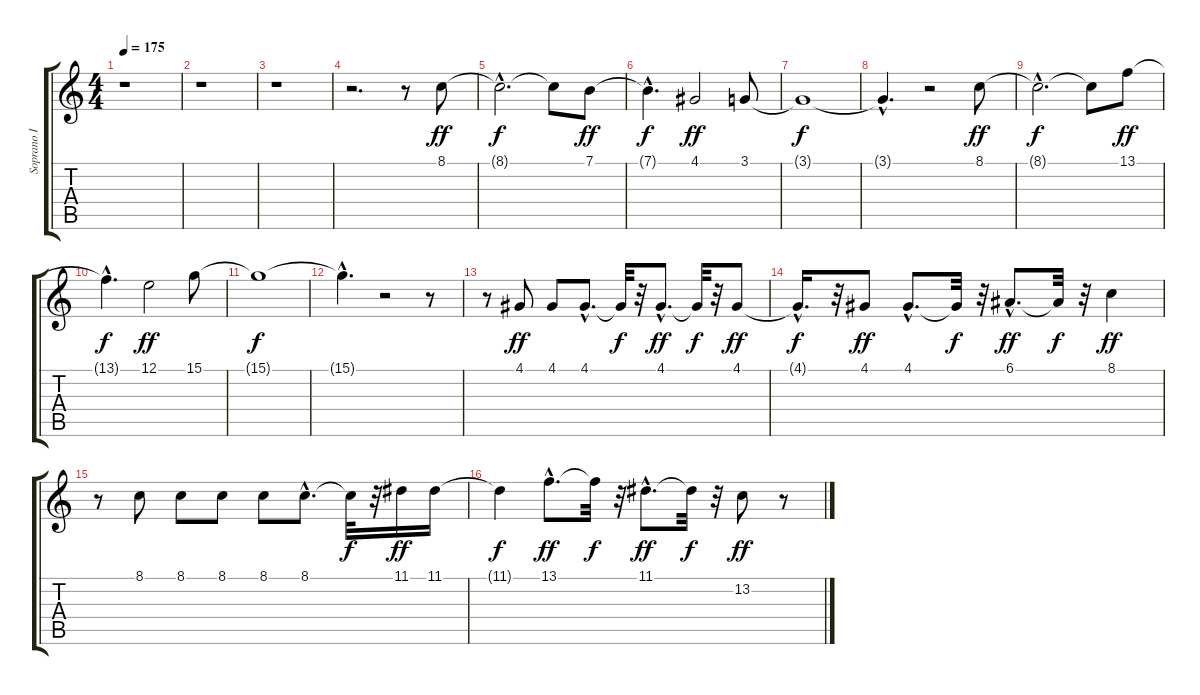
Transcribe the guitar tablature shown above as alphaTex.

\track ("Soprano I" "Soprano I") {instrument lead6voice}
\staff {score tabs}
\tuning (E4 B3 G3 D3 A2 E2) {hide}
\ts (4 4)
\tempo 175
\clef g2
\ks c
r.1{dy f} |
r.1 |
r.1 |
r.2{d} r.8 8.1.8{dy ff} |
8.1{hac t}.2{d dy f} 8.1{t}.8 7.1.8{dy ff} |
7.1{hac t}.4{d dy f} 4.1.2{dy ff} 3.1.8 |
3.1{t}.1{dy f} |
3.1{hac t}.4{d} r.2 8.1.8{dy ff} |
8.1{hac t}.2{d dy f} 8.1{t}.8 13.1.8{dy ff} |
13.1{hac t}.4{d dy f} 12.1.2{dy ff} 15.1.8 |
15.1{t}.1{dy f} |
15.1{hac t}.4{d} r.2 r.8 |
r.8 4.1.8{dy ff} 4.1.8 4.1{hac}.8{d} 4.1{t}.32{dy f} r.32 4.1{hac}.8{d dy ff} 4.1{t}.32{dy f} r.32 4.1.8{dy ff} |
4.1{hac t}.16{d dy f} r.32 4.1.8{dy ff} 4.1{hac}.8{d} 4.1{t}.32{dy f} r.32 6.1{hac}.8{d dy ff} 6.1{t}.32{dy f} r.32 8.1.4{dy ff} |
r.8 8.1.8 8.1.8 8.1.8 8.1.8 8.1{hac}.8{d} 8.1{t}.32{dy f} r.32 11.1.16{dy ff} 11.1.16 |
11.1{t}.4{dy f} 13.1{hac}.8{d dy ff} 13.1{t}.32{dy f} r.32 11.1{hac}.8{d dy ff} 11.1{t}.32{dy f} r.32 13.2.8{dy ff} r.8
